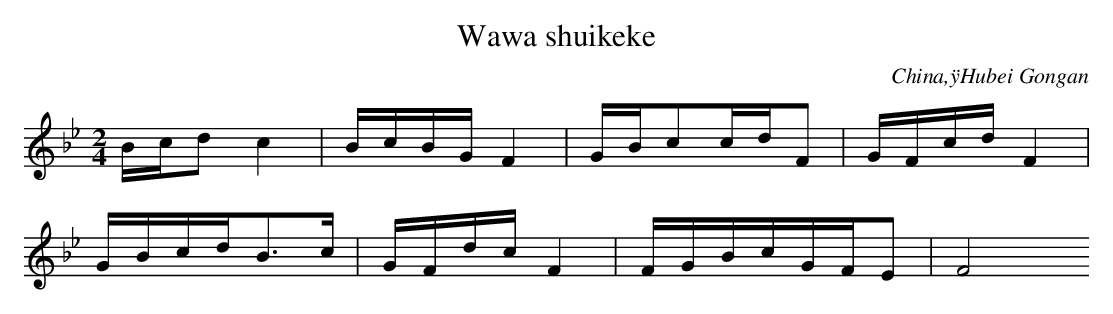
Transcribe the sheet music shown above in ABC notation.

X:1
T: Wawa shuikeke
O: China,ÿHubei Gongan
M: 2/4
L: 1/16
K: Bb
Bcd2c4 | BcBGF4 | GBc2cdF2 | GFcdF4 |
GBcdB3c | GFdcF4 | FGBcGFE2 | F8
